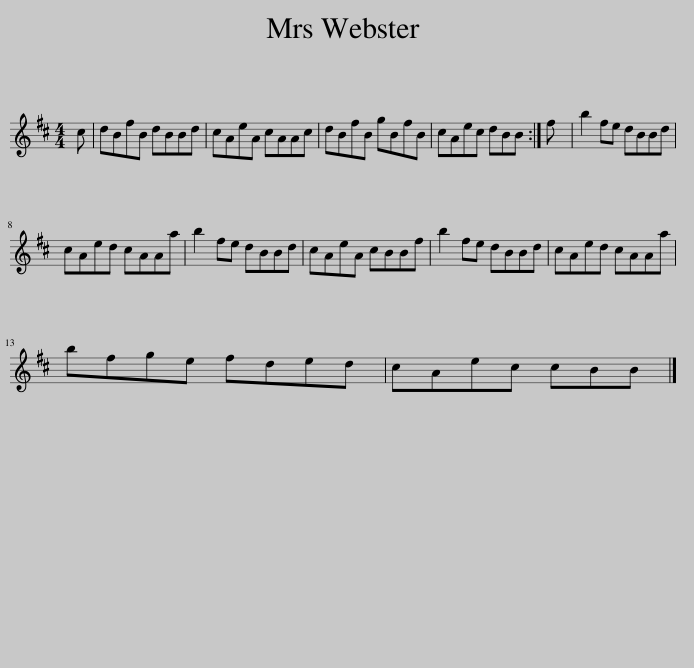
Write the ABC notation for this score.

X:1
L:1/8
M:4/4
I:linebreak $
K:Bmin
V:1 treble
V:1
 c | dBfB dBBd | cAeA cAAc | dBfB gBfB | cAec dBB :| %5
 f | b2 fe dBBd |$ cAed cAAa | b2 fe dBBd | cAeA cBBf | %10
 b2 fe dBBd | cAed cAAa |$ bfge fded | cAec cBB |] %14
